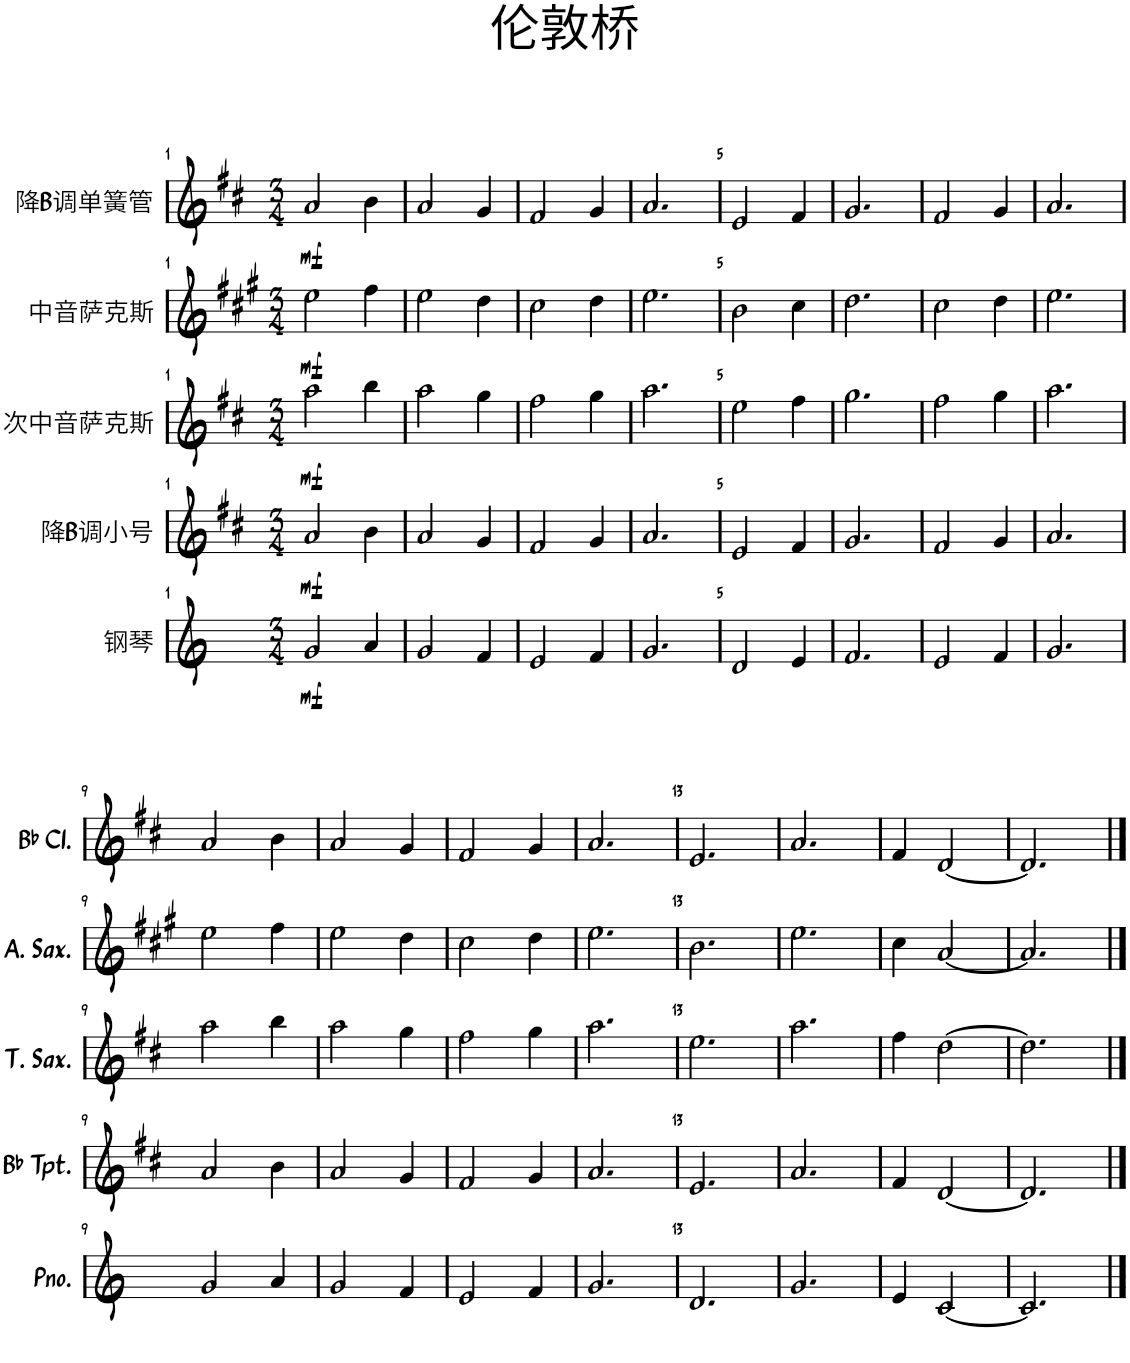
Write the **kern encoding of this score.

**kern	**dynam	**kern	**dynam	**kern	**dynam	**kern	**dynam	**kern	**dynam
*part5	*part5	*part4	*part4	*part3	*part3	*part2	*part2	*part1	*part1
*staff5	*staff5	*staff4	*staff4	*staff3	*staff3	*staff2	*staff2	*staff1	*staff1
*I"钢琴	*	*I"降B调小号	*	*I"次中音萨克斯	*	*I"中音萨克斯	*	*I"降B调单簧管	*
*clefG2	*	*clefG2	*	*clefG2	*	*clefG2	*	*clefG2	*
*	*	*Trd1c2	*	*Trd8c14	*	*Trd5c9	*	*Trd1c2	*
*k[]	*	*k[f#c#]	*	*k[f#c#]	*	*k[f#c#g#]	*	*k[f#c#]	*
*M3/4	*	*M3/4	*	*M3/4	*	*M3/4	*	*M3/4	*
=1	=1	=1	=1	=1	=1	=1	=1	=1	=1
!	!LO:DY:b	!	!LO:DY:b	!	!LO:DY:b	!	!LO:DY:b	!	!LO:DY:b
2g/	mf	2a/	mf	2aa\	mf	2ee\	mf	2a/	mf
4a/	.	4b\	.	4bb\	.	4ff#\	.	4b\	.
=2	=2	=2	=2	=2	=2	=2	=2	=2	=2
2g/	.	2a/	.	2aa\	.	2ee\	.	2a/	.
4f/	.	4g/	.	4gg\	.	4dd\	.	4g/	.
=3	=3	=3	=3	=3	=3	=3	=3	=3	=3
2e/	.	2f#/	.	2ff#\	.	2cc#\	.	2f#/	.
4f/	.	4g/	.	4gg\	.	4dd\	.	4g/	.
=4	=4	=4	=4	=4	=4	=4	=4	=4	=4
2.g/	.	2.a/	.	2.aa\	.	2.ee\	.	2.a/	.
=5	=5	=5	=5	=5	=5	=5	=5	=5	=5
2d/	.	2e/	.	2ee\	.	2b\	.	2e/	.
4e/	.	4f#/	.	4ff#\	.	4cc#\	.	4f#/	.
=6	=6	=6	=6	=6	=6	=6	=6	=6	=6
2.f/	.	2.g/	.	2.gg\	.	2.dd\	.	2.g/	.
=7	=7	=7	=7	=7	=7	=7	=7	=7	=7
2e/	.	2f#/	.	2ff#\	.	2cc#\	.	2f#/	.
4f/	.	4g/	.	4gg\	.	4dd\	.	4g/	.
=8	=8	=8	=8	=8	=8	=8	=8	=8	=8
2.g/	.	2.a/	.	2.aa\	.	2.ee\	.	2.a/	.
!!LO:LB:g=z
=9	=9	=9	=9	=9	=9	=9	=9	=9	=9
2g/	.	2a/	.	2aa\	.	2ee\	.	2a/	.
4a/	.	4b\	.	4bb\	.	4ff#\	.	4b\	.
=10	=10	=10	=10	=10	=10	=10	=10	=10	=10
2g/	.	2a/	.	2aa\	.	2ee\	.	2a/	.
4f/	.	4g/	.	4gg\	.	4dd\	.	4g/	.
=11	=11	=11	=11	=11	=11	=11	=11	=11	=11
2e/	.	2f#/	.	2ff#\	.	2cc#\	.	2f#/	.
4f/	.	4g/	.	4gg\	.	4dd\	.	4g/	.
=12	=12	=12	=12	=12	=12	=12	=12	=12	=12
2.g/	.	2.a/	.	2.aa\	.	2.ee\	.	2.a/	.
=13	=13	=13	=13	=13	=13	=13	=13	=13	=13
2.d/	.	2.e/	.	2.ee\	.	2.b\	.	2.e/	.
=14	=14	=14	=14	=14	=14	=14	=14	=14	=14
2.g/	.	2.a/	.	2.aa\	.	2.ee\	.	2.a/	.
=15	=15	=15	=15	=15	=15	=15	=15	=15	=15
4e/	.	4f#/	.	4ff#\	.	4cc#\	.	4f#/	.
[2c/	.	[2d/	.	[2dd\	.	[2a/	.	[2d/	.
=16	=16	=16	=16	=16	=16	=16	=16	=16	=16
2.c/]	.	2.d/]	.	2.dd\]	.	2.a/]	.	2.d/]	.
==	==	==	==	==	==	==	==	==	==
*-	*-	*-	*-	*-	*-	*-	*-	*-	*-
